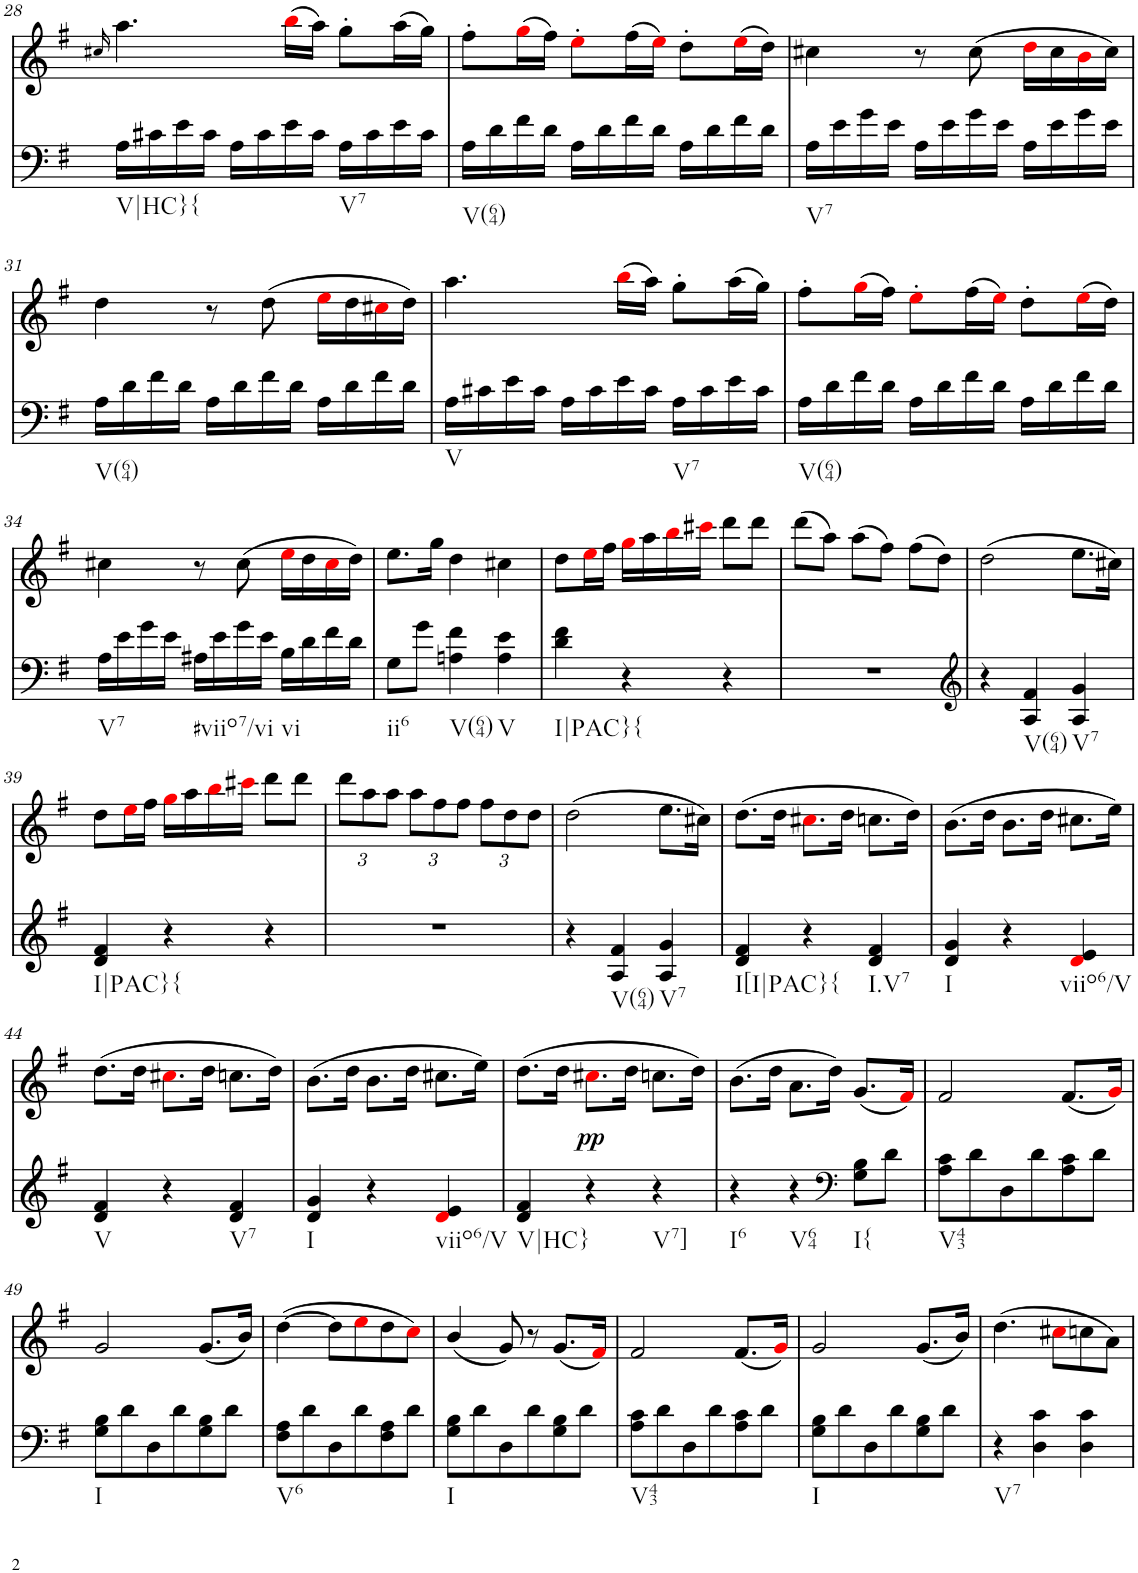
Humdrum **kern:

**kern	**kern	**text	**dynam
*part2	*part1	*part1	*part1
*staff2	*staff1	*staff1	*staff1
*I"piano	*I"piano	*	*
*I'Pno	*I'Pno	*	*
!!LO:PB:g=z
*clefF4	*clefG2	*	*
*k[f#]	*k[f#]	*	*
*G:	*G:	*	*
*M3/4	*M3/4	*	*
=28	=28	=28	=28
.	16qcc#X/	.	.
!LO:TX:b:t=V|HC}{	!	!	!
!	!	!LO:LY:b	!
16A\LL	4.aa\	f	.
16c#X\	.	.	.
16e\	.	.	.
16c#\JJ	.	.	.
16A\LL	.	.	.
16c#\	.	.	.
16e\	(16bbi\LL	.	.
16c#\JJ	16aa\JJ)	.	.
!LO:TX:b:t=V7	!	!	!
16A\LL	8gg'\L	.	.
16c#\	.	.	.
16e\	(16aa\L	.	.
16c#\JJ	16gg\JJ)	.	.
=29	=29	=29	=29
!LO:TX:b:t=V(64)	!	!	!
16A\LL	8ff#'\L	.	.
16d\	.	.	.
16f#\	(16ggi\L	.	.
16d\JJ	16ff#\JJ)	.	.
16A\LL	8ee'i\L	.	.
16d\	.	.	.
16f#\	(16ff#\L	.	.
16d\JJ	16eei\JJ)	.	.
16A\LL	8dd'\L	.	.
16d\	.	.	.
16f#\	(16eei\L	.	.
16d\JJ	16dd\JJ)	.	.
=30	=30	=30	=30
!LO:TX:b:t=V7	!	!	!
16A\LL	4cc#X\	.	.
16e\	.	.	.
16g\	.	.	.
16e\JJ	.	.	.
16A\LL	8r	.	.
16e\	.	.	.
16g\	(8cc#\	.	.
16e\JJ	.	.	.
16A\LL	16ddi\LL	.	.
16e\	16cc#\	.	.
16g\	16bi\	.	.
16e\JJ	16cc#\JJ)	.	.
!!LO:LB:g=z
=31	=31	=31	=31
!LO:TX:b:t=V(64)	!	!	!
16A\LL	4dd\	.	.
16d\	.	.	.
16f#\	.	.	.
16d\JJ	.	.	.
16A\LL	8r	.	.
16d\	.	.	.
16f#\	(8dd\	.	.
16d\JJ	.	.	.
16A\LL	16eei\LL	.	.
16d\	16dd\	.	.
16f#\	16cc#Xi\	.	.
16d\JJ	16dd\JJ)	.	.
=32	=32	=32	=32
!LO:TX:b:t=V	!	!	!
16A\LL	4.aa\	.	.
16c#X\	.	.	.
16e\	.	.	.
16c#\JJ	.	.	.
16A\LL	.	.	.
16c#\	.	.	.
16e\	(16bbi\LL	.	.
16c#\JJ	16aa\JJ)	.	.
!LO:TX:b:t=V7	!	!	!
16A\LL	8gg'\L	.	.
16c#\	.	.	.
16e\	(16aa\L	.	.
16c#\JJ	16gg\JJ)	.	.
=33	=33	=33	=33
!LO:TX:b:t=V(64)	!	!	!
16A\LL	8ff#'\L	.	.
16d\	.	.	.
16f#\	(16ggi\L	.	.
16d\JJ	16ff#\JJ)	.	.
16A\LL	8ee'i\L	.	.
16d\	.	.	.
16f#\	(16ff#\L	.	.
16d\JJ	16eei\JJ)	.	.
16A\LL	8dd'\L	.	.
16d\	.	.	.
16f#\	(16eei\L	.	.
16d\JJ	16dd\JJ)	.	.
!!LO:LB:g=z
=34	=34	=34	=34
!LO:TX:b:t=V7	!	!	!
16A\LL	4cc#X\	.	.
16e\	.	.	.
16g\	.	.	.
16e\JJ	.	.	.
!LO:TX:b:t=#viio7/vi	!	!	!
16A#X\LL	8r	.	.
16e\	.	.	.
16g\	(8cc#\	.	.
16e\JJ	.	.	.
!LO:TX:b:t=vi	!	!	!
16B\LL	16eei\LL	.	.
16d\	16dd\	.	.
16f#\	16cc#i\	.	.
16d\JJ	16dd\JJ)	.	.
=35	=35	=35	=35
!LO:TX:b:t=ii6	!	!	!
8G\L	8.ee\L	.	.
8g\J	.	.	.
.	16gg\Jk	.	.
!LO:TX:b:t=V(64)	!	!	!
4An\ 4f#\	4dd\	.	.
!LO:TX:b:t=V	!	!	!
4A\ 4e\	4cc#X\	.	.
=36	=36	=36	=36
!LO:TX:b:t=I|PAC}{	!	!	!
4d\ 4f#\	8dd\L	.	.
.	16eei\L	.	.
.	16ff#\JJ	.	.
4r	16ggi\LL	.	.
.	16aa\	.	.
.	16bbi\	.	.
.	16ccc#Xi\JJ	.	.
4r	8ddd\L	.	.
.	8ddd\J	.	.
=37	=37	=37	=37
2.r	(8ddd\L	.	.
.	8aa\J)	.	.
.	(8aa\L	.	.
.	8ff#\J)	.	.
.	(8ff#\L	.	.
.	8dd\J)	.	.
=38	=38	=38	=38
*clefG2	*	*	*
4r	(2dd\	.	.
!LO:TX:b:t=V(64)	!	!	!
4A/ 4f#/	.	.	.
!LO:TX:b:t=V7	!	!	!
4A/ 4g/	8.ee\L	.	.
.	16cc#X\Jk)	.	.
!!LO:LB:g=z
=39	=39	=39	=39
!LO:TX:b:t=I|PAC}{	!	!	!
!	!	!LO:LY:b	!
4d/ 4f#/	8dd\L	p	.
.	16eei\L	.	.
.	16ff#\JJ	.	.
4r	16ggi\LL	.	.
.	16aa\	.	.
.	16bbi\	.	.
.	16ccc#Xi\JJ	.	.
4r	8ddd\L	.	.
.	8ddd\J	.	.
=40	=40	=40	=40
*	*Xbrackettup	*	*
!	!	!LO:LY:b	!
2.r	12ddd\L	>	.
.	12aa\	.	.
.	12aa\J	.	.
.	12aa\L	.	.
.	12ff#\	.	.
.	12ff#\J	.	.
.	12ff#\L	.	.
.	12dd\	.	.
.	12dd\J	.	.
=41	=41	=41	=41
!	!	!LO:LY:b	!
4r	(2dd\	p	.
!LO:TX:b:t=V(64)	!	!	!
4A/ 4f#/	.	.	.
!LO:TX:b:t=V7	!	!	!
4A/ 4g/	8.ee\L	.	.
.	16cc#X\Jk)	.	.
=42	=42	=42	=42
!LO:TX:b:t=I[I|PAC}{	!	!	!
4d/ 4f#/	(8.dd\L	.	.
.	16dd\Jk	.	.
4r	8.cc#Xi\L	.	.
.	16dd\Jk	.	.
!LO:TX:b:t=I.V7	!	!	!
4d/ 4f#/	8.ccn\L	.	.
.	16dd\Jk)	.	.
=43	=43	=43	=43
!LO:TX:b:t=I	!	!	!
4d/ 4g/	(8.b\L	.	.
.	16dd\Jk	.	.
4r	8.b\L	.	.
.	16dd\Jk	.	.
!LO:TX:b:t=viio6/V	!	!	!
4di/ 4e/	8.cc#X\L	.	.
.	16ee\Jk)	.	.
!!LO:LB:g=z
=44	=44	=44	=44
!LO:TX:b:t=V	!	!	!
4d/ 4f#/	(8.dd\L	.	.
.	16dd\Jk	.	.
4r	8.cc#Xi\L	.	.
.	16dd\Jk	.	.
!LO:TX:b:t=V7	!	!	!
4d/ 4f#/	8.ccn\L	.	.
.	16dd\Jk)	.	.
=45	=45	=45	=45
!LO:TX:b:t=I	!	!	!
4d/ 4g/	(8.b\L	.	.
.	16dd\Jk	.	.
4r	8.b\L	.	.
.	16dd\Jk	.	.
!LO:TX:b:t=viio6/V	!	!	!
4di/ 4e/	8.cc#X\L	.	.
.	16ee\Jk)	.	.
=46	=46	=46	=46
!LO:TX:b:t=V|HC}	!	!	!
4d/ 4f#/	(8.dd\L	.	.
!	!	!LO:LY:b	!
.	16dd\Jk	pp	.
!	!	!	!LO:DY:b
4r	8.cc#Xi\L	.	pp
.	16dd\Jk	.	.
!LO:TX:b:t=V7]	!	!	!
4r	8.ccn\L	.	.
.	16dd\Jk)	.	.
=47	=47	=47	=47
!LO:TX:b:t=I6	!	!	!
4r	(8.b\L	.	.
.	16dd\Jk	.	.
!LO:TX:b:t=V64	!	!	!
4r	8.a\L	.	.
.	16dd\Jk)	.	.
*clefF4	*	*	*
!LO:TX:b:t=I{	!	!	!
8G\ 8B\L	(8.g/L	.	.
8d\J	.	.	.
.	16f#i/Jk)	.	.
=48	=48	=48	=48
!LO:TX:b:t=V43	!	!	!
8A\ 8c\L	2f#/	.	.
8d\	.	.	.
8D\	.	.	.
8d\	.	.	.
8A\ 8c\	(8.f#/L	.	.
8d\J	.	.	.
.	16gi/Jk)	.	.
!!LO:LB:g=z
=49	=49	=49	=49
!LO:TX:b:t=I	!	!	!
8G\ 8B\L	2g/	.	.
8d\	.	.	.
8D\	.	.	.
8d\	.	.	.
8G\ 8B\	(8.g/L	.	.
8d\J	.	.	.
.	16b/Jk)	.	.
=50	=50	=50	=50
!LO:TX:b:t=V6	!	!	!
8F#\ 8A\L	([4dd\	.	.
8d\	.	.	.
8D\	8dd\L]	.	.
8d\	8eei\	.	.
8F#\ 8A\	8dd\	.	.
8d\J	8cci\J)	.	.
=51	=51	=51	=51
!LO:TX:b:t=I	!	!	!
8G\ 8B\L	(4b/	.	.
8d\	.	.	.
8D\	8g/)	.	.
8d\	8r	.	.
8G\ 8B\	(8.g/L	.	.
8d\J	.	.	.
.	16f#i/Jk)	.	.
=52	=52	=52	=52
!LO:TX:b:t=V43	!	!	!
8A\ 8c\L	2f#/	.	.
8d\	.	.	.
8D\	.	.	.
8d\	.	.	.
8A\ 8c\	(8.f#/L	.	.
8d\J	.	.	.
.	16gi/Jk)	.	.
=53	=53	=53	=53
!LO:TX:b:t=I	!	!	!
8G\ 8B\L	2g/	.	.
8d\	.	.	.
8D\	.	.	.
8d\	.	.	.
8G\ 8B\	(8.g/L	.	.
8d\J	.	.	.
.	16b/Jk)	.	.
=54	=54	=54	=54
!LO:TX:b:t=V7	!	!	!
4r	(4.dd\	.	.
4D\ 4c\	.	.	.
.	8cc#Xi\L	.	.
4D\ 4c\	8ccn\	.	.
.	8a\J)	.	.
=	=	=	=
*-	*-	*-	*-
